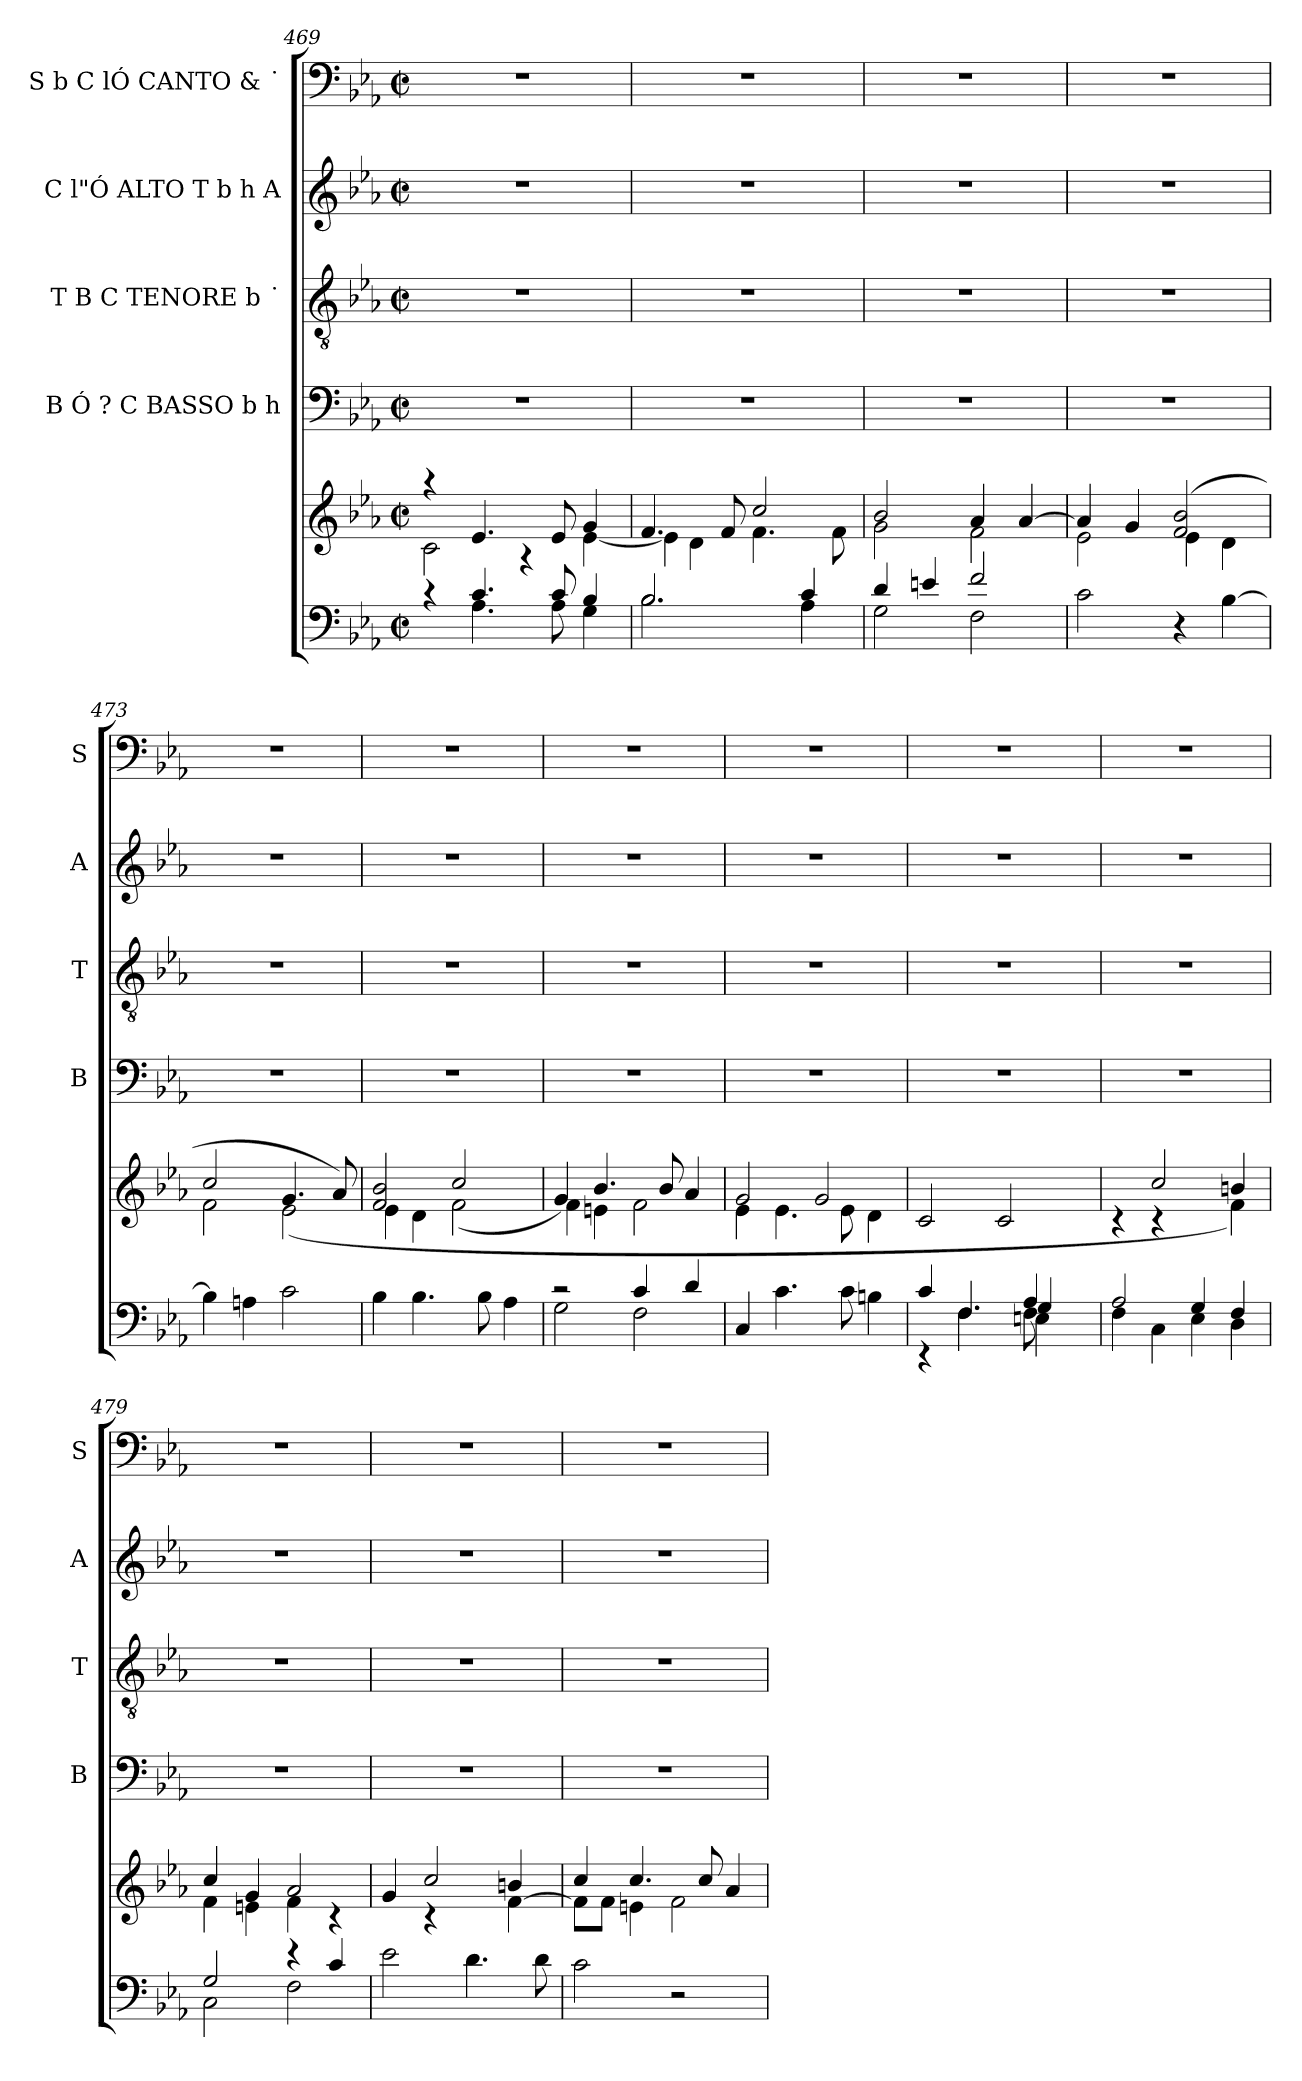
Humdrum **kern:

**kern	**kern	**kern	**kern	**kern	**kern
*part6	*part5	*part4	*part3	*part2	*part1
*staff6	*staff5	*staff4	*staff3	*staff2	*staff1
*	*	*I"B Ó ? C BASSO b h	*I"T B C TENORE b ˙	*I"C l"Ó ALTO T b h A	*I"S b C lÓ CANTO & ˙
*	*	*I'B	*I'T	*I'A	*I'S
!!LO:LB:g=z
*clefF4	*clefG2	*clefF4	*clefGv2	*clefG2	*clefF4
*k[b-e-a-]	*k[b-e-a-]	*k[b-e-a-]	*k[b-e-a-]	*k[b-e-a-]	*k[b-e-a-]
*E-:	*E-:	*E-:	*E-:	*E-:	*E-:
*M2/2	*M2/2	*M2/2	*M2/2	*M2/2	*M2/2
*met(c|)	*met(c|)	*met(c|)	*met(c|)	*met(c|)	*met(c|)
=469	=469	=469	=469	=469	=469
*^	*^	*	*	*	*
4rc	4ryy	4raa	2c\	1r	1r	1r	1r
4.c/	4.A-\	4.e-/	.	.	.	.	.
.	.	.	4rA	.	.	.	.
8c/	8A-\	8e-/	.	.	.	.	.
4B-/	4G\	4g/	[<4e-\	.	.	.	.
=470	=470	=470	=470	=470	=470	=470	=470
2.B-/	2.B-\	4.f/	4e-\]	1r	1r	1r	1r
.	.	.	4d\	.	.	.	.
.	.	8f/	.	.	.	.	.
.	.	2cc/	4.f\	.	.	.	.
4c/	4A-\	.	.	.	.	.	.
.	.	.	8f\	.	.	.	.
=471	=471	=471	=471	=471	=471	=471	=471
4d/	2G\	2b-/	2g\	1r	1r	1r	1r
4en/	.	.	.	.	.	.	.
2f/	2F\	4a-/	2f\	.	.	.	.
.	.	[>4a-/	.	.	.	.	.
*v	*v	*	*	*	*	*	*
=472	=472	=472	=472	=472	=472	=472
2c\	4a-/]	(<2e-\	1r	1r	1r	1r
.	4g/	.	.	.	.	.
4r	(2f/ 2b-/	4e-\	.	.	.	.
[>4B-\	.	4d\	.	.	.	.
=473	=473	=473	=473	=473	=473	=473
4B-\]	2cc/	2f\	1r	1r	1r	1r
4An\	.	.	.	.	.	.
2c\	4.g/	(<2e-\	.	.	.	.
.	8a-/)	.	.	.	.	.
!!LO:LB:g=z
=474	=474	=474	=474	=474	=474	=474
4B-\	2f/ 2b-/	4e-\	1r	1r	1r	1r
4.B-\	.	4d\	.	.	.	.
.	2cc/	(<2f\	.	.	.	.
8B-\	.	.	.	.	.	.
4A-\	.	.	.	.	.	.
=475	=475	=475	=475	=475	=475	=475
*^	*	*	*	*	*	*
2rc	2G\	4g/)	4f\	1r	1r	1r	1r
.	.	4.b-/	4en\	.	.	.	.
4c/	2F\	.	2f\	.	.	.	.
.	.	8b-/	.	.	.	.	.
4d/	.	4a-/	.	.	.	.	.
*v	*v	*	*	*	*	*	*
=476	=476	=476	=476	=476	=476	=476
4C/	2g/	4e-\	1r	1r	1r	1r
4.c\	.	4.e-\	.	.	.	.
.	2g/	.	.	.	.	.
8c\	.	8e-\	.	.	.	.
4Bn\	.	4d\	.	.	.	.
*	*v	*v	*	*	*	*
=477	=477	=477	=477	=477	=477
*^	*	*	*	*	*
*	*^	*	*	*	*	*
*	*	*^	*	*	*	*	*
4c/	4rEE	2ryy	2ryy	2c/	1r	1r	1r	1r
4.F/	4.F\	.	.	.	.	.	.	.
.	.	8ryy	8ryy	2c/	.	.	.	.
4A-/	8F\	4En\	4G/	.	.	.	.	.
.	8ryy	.	.	.	.	.	.	.
8ryy	8ryy	8ryy	8ryy	.	.	.	.	.
*	*v	*v	*v	*	*	*	*	*
=478	=478	=478	=478	=478	=478	=478
*	*	*^	*	*	*	*
2A-/	4F\	4ryy	4rc	1r	1r	1r	1r
.	4C\	2cc/	4rc	.	.	.	.
4G/	4E-\	.	4ryy	.	.	.	.
4F/	4D\	4bn/	4f\)	.	.	.	.
!!LO:PB:g=z
=479	=479	=479	=479	=479	=479	=479	=479
2G/	2C\	4cc/	4f\	1r	1r	1r	1r
.	.	4g/	4en\	.	.	.	.
4rd	2F\	2a-/	4f\	.	.	.	.
4c/	.	.	4rc	.	.	.	.
*v	*v	*	*	*	*	*	*
=480	=480	=480	=480	=480	=480	=480
2e-\	4g/	4ryy	1r	1r	1r	1r
.	4rc	2cc/	.	.	.	.
4.d\	4ryy	.	.	.	.	.
.	[<4f\	4bn/	.	.	.	.
8d\	.	.	.	.	.	.
=481	=481	=481	=481	=481	=481	=481
2c\	8f\L]	4cc/	1r	1r	1r	1r
.	8f\J	.	.	.	.	.
.	4.cc/	4en\	.	.	.	.
2r	.	2f\	.	.	.	.
.	8cc/	.	.	.	.	.
.	4a-/	.	.	.	.	.
*	*v	*v	*	*	*	*
=	=	=	=	=	=
*-	*-	*-	*-	*-	*-
